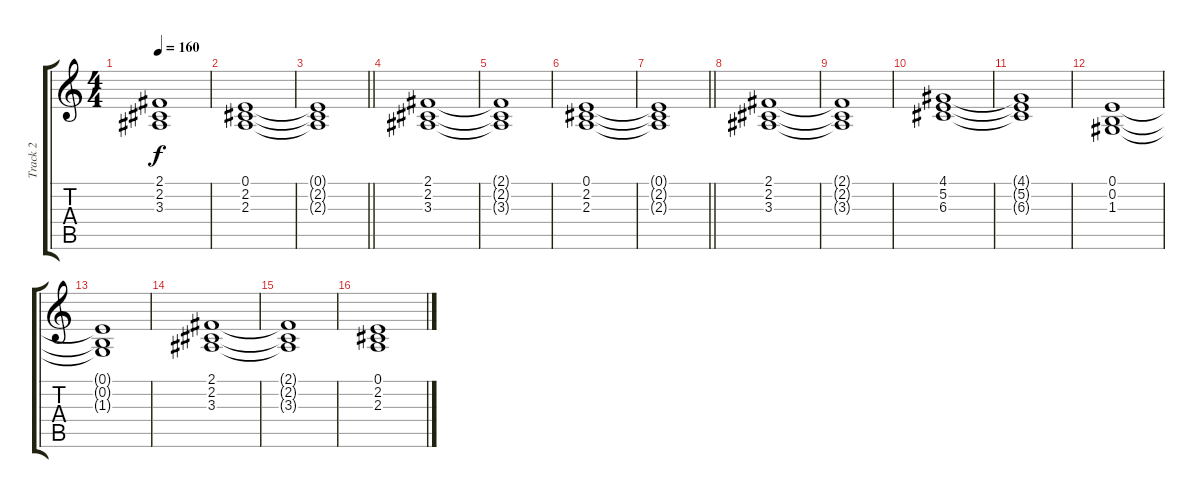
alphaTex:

\track ("Track 2" "Track 2") {instrument synthstrings1}
\staff {score tabs}
\tuning (E4 B3 G3 D3 A2 E2) {hide}
\ts (4 4)
\tempo 160
\clef g2
\ks c
(2.1{t} 2.2{t} 3.3{t}).1{dy f} |
(0.1 2.2 2.3).1 |
\barLineRight lightlight
(0.1{t} 2.2{t} 2.3{t}).1 |
(2.1 2.2 3.3).1 |
(2.1{t} 2.2{t} 3.3{t}).1 |
(0.1 2.2 2.3).1 |
\barLineRight lightlight
(0.1{t} 2.2{t} 2.3{t}).1 |
(2.1 2.2 3.3).1 |
(2.1{t} 2.2{t} 3.3{t}).1 |
(4.1 5.2 6.3).1 |
(4.1{t} 5.2{t} 6.3{t}).1 |
(0.1 0.2 1.3).1 |
(0.1{t} 0.2{t} 1.3{t}).1 |
(2.1 2.2 3.3).1 |
(2.1{t} 2.2{t} 3.3{t}).1 |
(0.1 2.2 2.3).1
